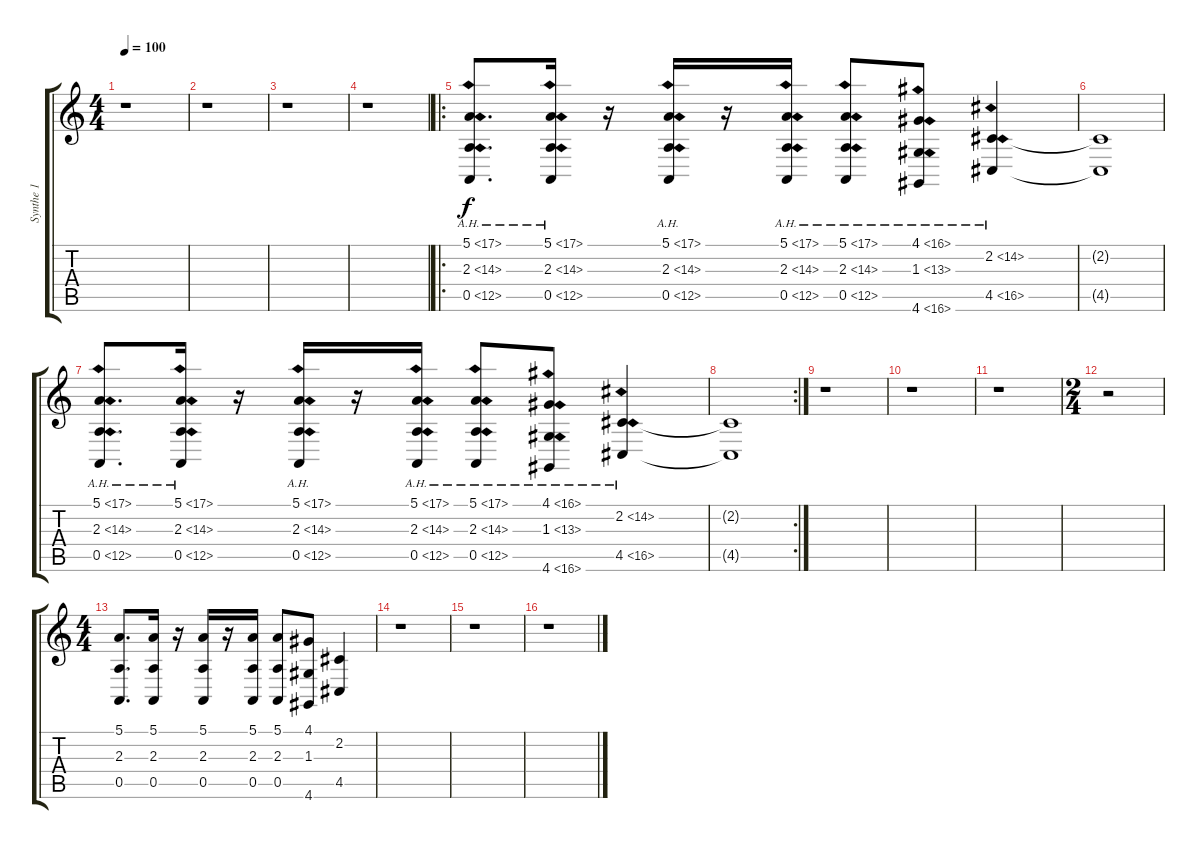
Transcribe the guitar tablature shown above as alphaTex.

\track ("Synthe 1" "Synthe 1") {instrument xylophone}
\staff {score tabs}
\tuning (E4 B3 G3 D3 A2 E2) {hide}
\ts (4 4)
\tempo 100
\clef g2
\ks c
r.1{dy f instrument xylophone} |
r.1 |
r.1 |
r.1 |
\ro
(5.1{ah 12} 2.3{ah 12} 0.5{ah 12}).8{d} (5.1{ah 12} 2.3{ah 12} 0.5{ah 12}).16 r.16 (5.1{ah 12} 2.3{ah 12} 0.5{ah 12}).16 r.16 (5.1{ah 12} 2.3{ah 12} 0.5{ah 12}).16 (5.1{ah 12} 2.3{ah 12} 0.5{ah 12}).8 (4.1{ah 12} 1.3{ah 12} 4.6{ah 12}).8 (2.2{ah 12} 4.5{ah 12}).4 |
(2.2{t} 4.5{t}).1 |
(5.1{ah 12} 2.3{ah 12} 0.5{ah 12}).8{d} (5.1{ah 12} 2.3{ah 12} 0.5{ah 12}).16 r.16 (5.1{ah 12} 2.3{ah 12} 0.5{ah 12}).16 r.16 (5.1{ah 12} 2.3{ah 12} 0.5{ah 12}).16 (5.1{ah 12} 2.3{ah 12} 0.5{ah 12}).8 (4.1{ah 12} 1.3{ah 12} 4.6{ah 12}).8 (2.2{ah 12} 4.5{ah 12}).4 |
\rc 2
(2.2{t} 4.5{t}).1 |
r.1 |
r.1 |
r.1 |
\ts (2 4)
r.2 |
\ts (4 4)
(5.1 2.3 0.5).8{d} (5.1 2.3 0.5).16 r.16 (5.1 2.3 0.5).16 r.16 (5.1 2.3 0.5).16 (5.1 2.3 0.5).8 (4.1 1.3 4.6).8 (2.2 4.5).4 |
r.1 |
r.1 |
r.1
